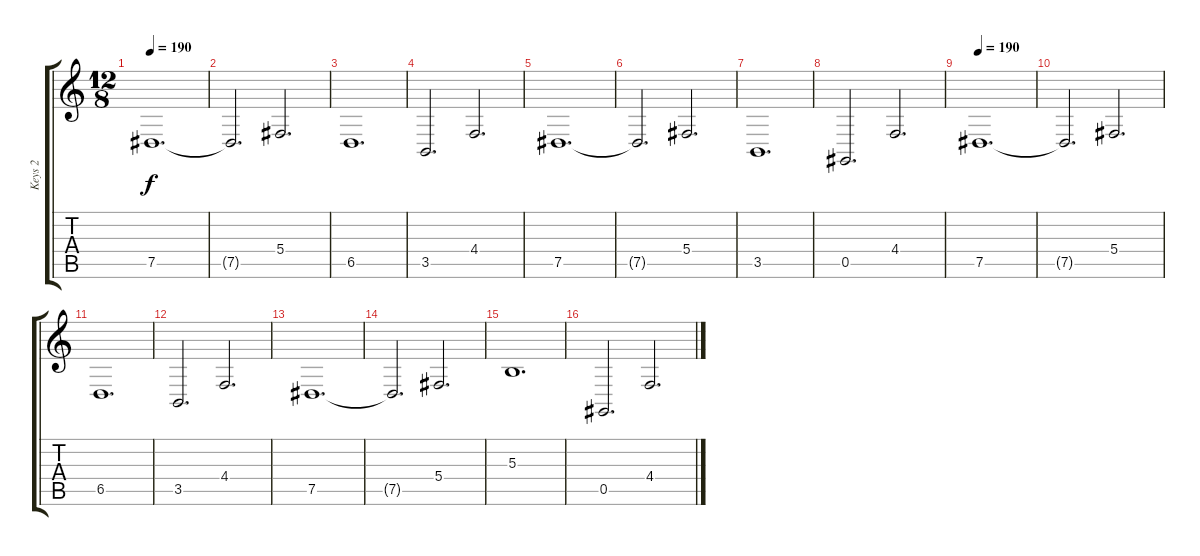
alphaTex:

\track ("Keys 2" "Keys 2") {instrument pad4choir}
\staff {score tabs}
\tuning (Eb4 Bb3 Gb3 Db3 Ab2 Eb2) {hide}
\ts (12 8)
\tempo 190
\clef g2
\ks c
7.5.1{d dy f instrument pad2warm} |
7.5{t}.2{d} 5.4.2{d} |
6.5.1{d} |
3.5.2{d} 4.4.2{d} |
7.5.1{d} |
7.5{t}.2{d} 5.4.2{d} |
3.5.1{d} |
0.5.2{d} 4.4.2{d} |
\tempo 190
7.5.1{d instrument pad2warm} |
7.5{t}.2{d} 5.4.2{d} |
6.5.1{d} |
3.5.2{d} 4.4.2{d} |
7.5.1{d volume 15 instrument pad4choir} |
7.5{t}.2{d} 5.4.2{d} |
5.3.1{d} |
0.5.2{d} 4.4.2{d}
